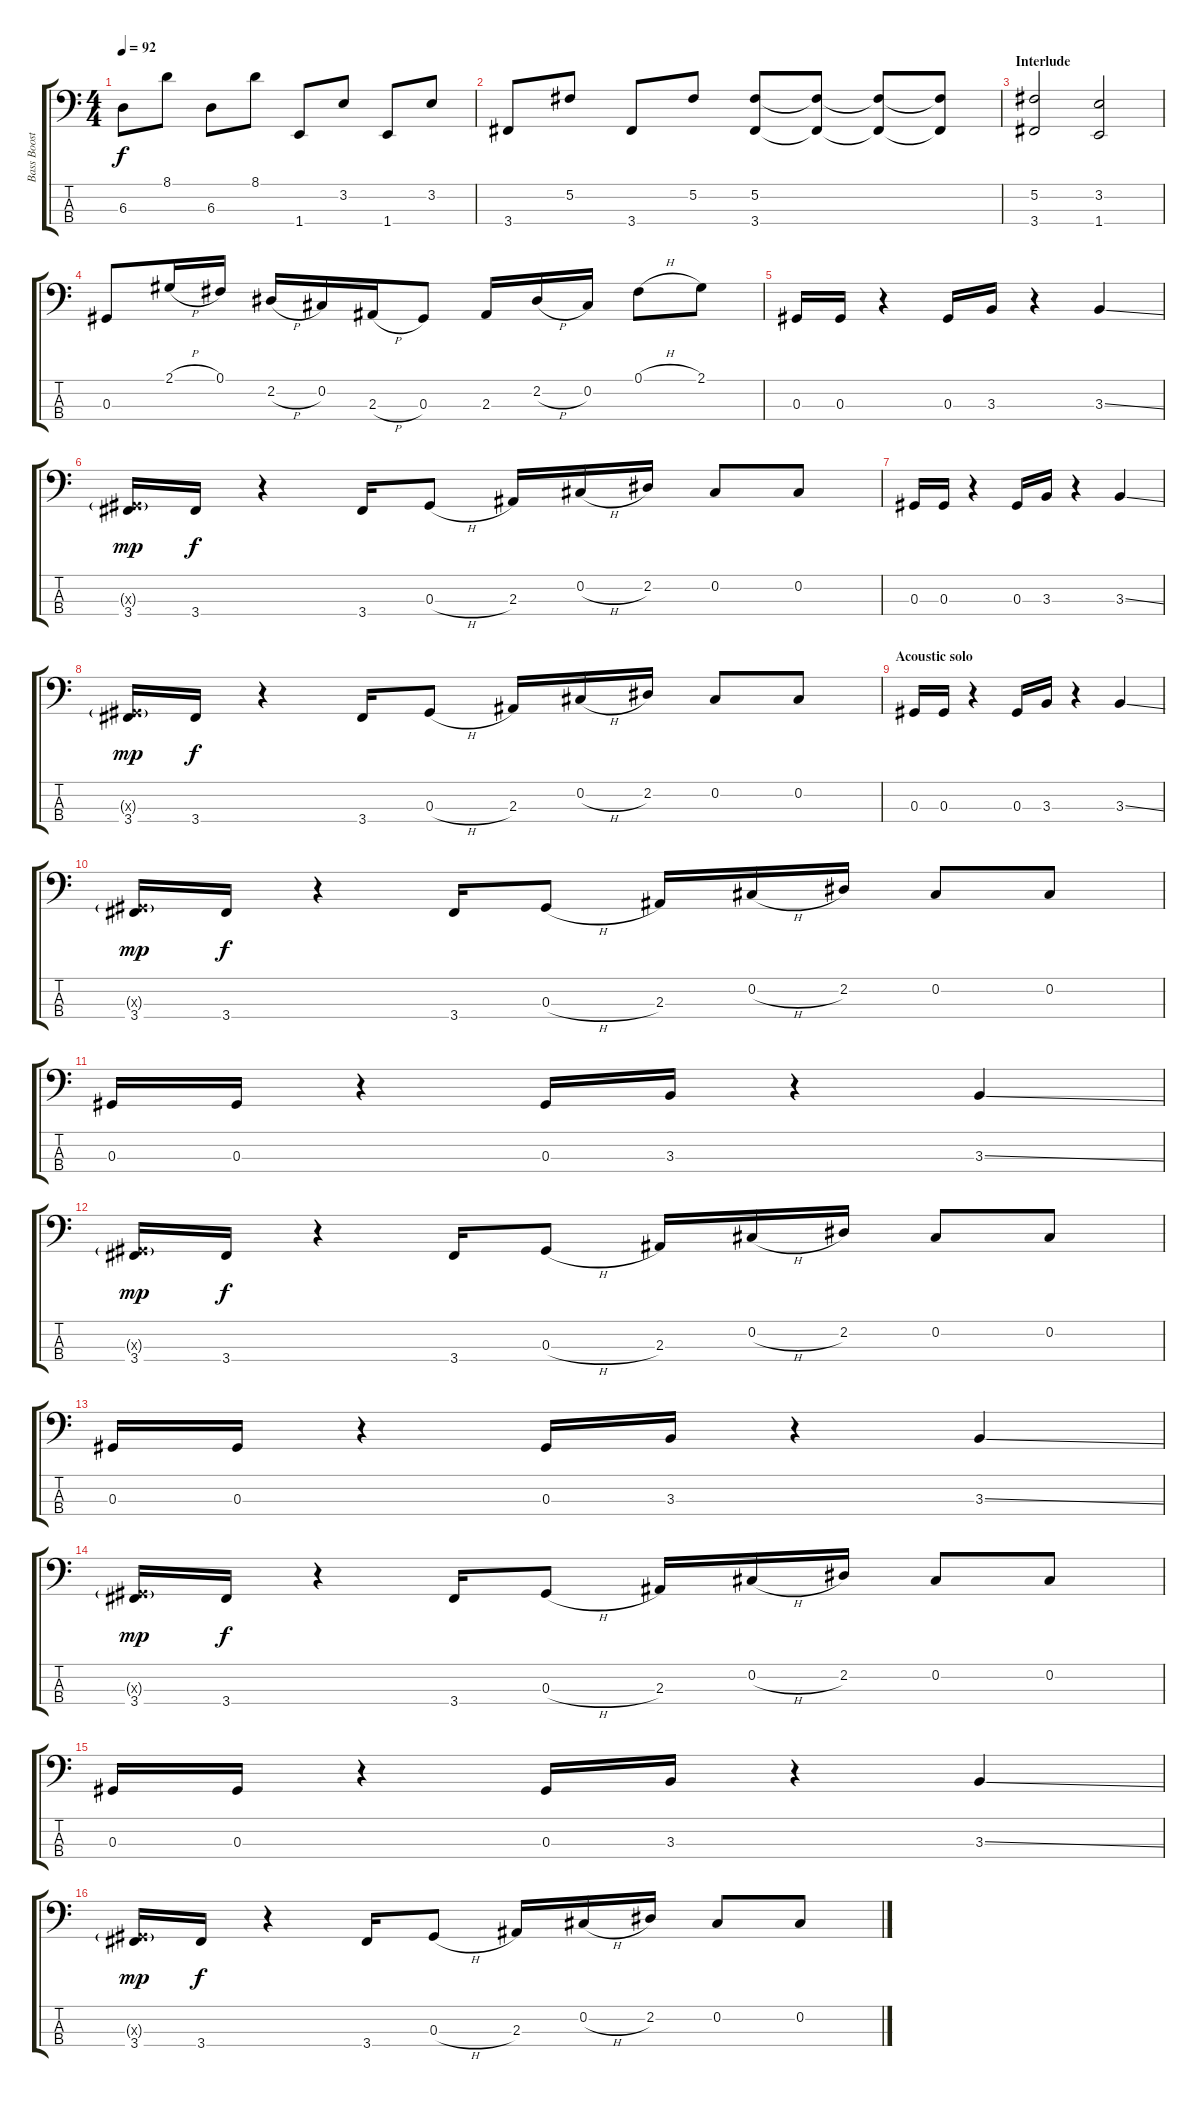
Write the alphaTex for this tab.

\track ("Bass Booster" "Bass Boost") {instrument electricbasspick}
\staff {score tabs}
\tuning (Gb2 Db2 Ab1 Eb1) {hide}
\ts (4 4)
\tempo 92
\clef f4
\ks c
6.3.8{dy f} 8.1.8 6.3.8 8.1.8 1.4.8 3.2.8 1.4.8 3.2.8 |
3.4.8 5.2.8 3.4.8 5.2.8 (5.2 3.4).8 (5.2{t} 3.4{t}).8 (5.2{t} 3.4{t}).8 (5.2{t} 3.4{t}).8 |
\section ("" "Interlude")
(5.2 3.4).2 (3.2 1.4).2 |
0.3.8 2.1{h}.16 0.1.16 2.2{h}.16 0.2.16 2.3{h}.16 0.3.8 2.3.16 2.2{h}.16 0.2.16 0.1{h}.8 2.1.8 |
0.3.16 0.3.16 r.4 0.3.16 3.3.16 r.4 3.3{ss}.4 |
(0.3{g x} 3.4).16{dy mp} 3.4.16{dy f} r.4 3.4.16 0.3{h}.8 2.3.16 0.2{h}.16 2.2.16 0.2.8 0.2.8 |
0.3.16{volume 14} 0.3.16 r.4 0.3.16 3.3.16 r.4 3.3{ss}.4 |
(0.3{g x} 3.4).16{dy mp} 3.4.16{dy f} r.4 3.4.16 0.3{h}.8 2.3.16 0.2{h}.16 2.2.16 0.2.8 0.2.8 |
\section ("" "Acoustic solo")
0.3.16 0.3.16 r.4 0.3.16 3.3.16 r.4 3.3{ss}.4 |
(0.3{g x} 3.4).16{dy mp} 3.4.16{dy f} r.4 3.4.16 0.3{h}.8 2.3.16 0.2{h}.16 2.2.16 0.2.8 0.2.8 |
0.3.16 0.3.16 r.4 0.3.16 3.3.16 r.4 3.3{ss}.4 |
(0.3{g x} 3.4).16{dy mp} 3.4.16{dy f} r.4 3.4.16 0.3{h}.8 2.3.16 0.2{h}.16 2.2.16 0.2.8 0.2.8 |
0.3.16 0.3.16 r.4 0.3.16 3.3.16 r.4 3.3{ss}.4 |
(0.3{g x} 3.4).16{dy mp} 3.4.16{dy f} r.4 3.4.16 0.3{h}.8 2.3.16 0.2{h}.16 2.2.16 0.2.8 0.2.8 |
0.3.16 0.3.16 r.4 0.3.16 3.3.16 r.4 3.3{ss}.4 |
(0.3{g x} 3.4).16{dy mp} 3.4.16{dy f} r.4 3.4.16 0.3{h}.8 2.3.16 0.2{h}.16 2.2.16 0.2.8 0.2.8
